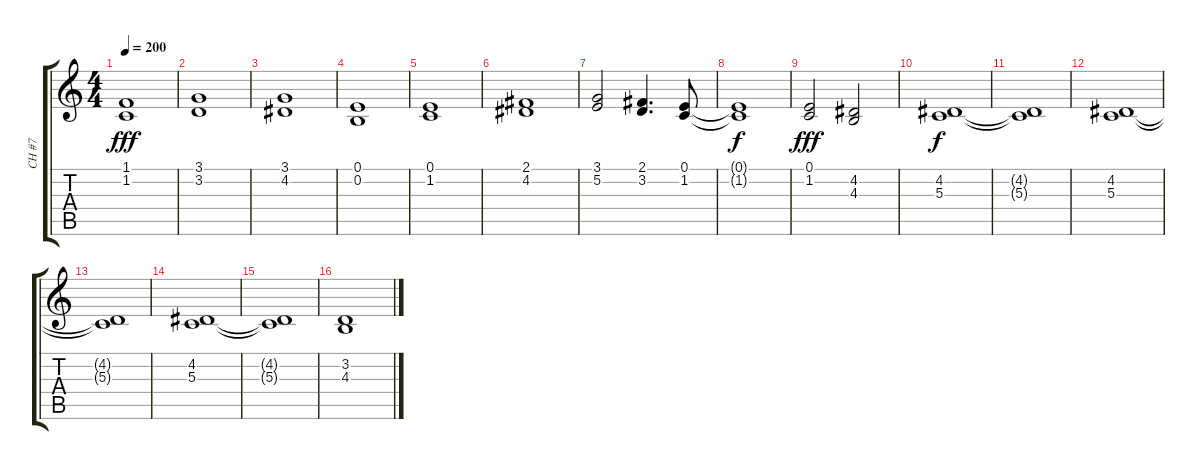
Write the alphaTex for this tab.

\track ("CH #7" "CH #7") {instrument choiraahs}
\staff {score tabs}
\tuning (E4 B3 G3 D3 A2 E2) {hide}
\ts (4 4)
\tempo 200
\clef g2
\ks c
(1.1 1.2).1{dy fff} |
(3.1 3.2).1 |
(3.1 4.2).1 |
(0.1 0.2).1 |
(0.1 1.2).1 |
(2.1 4.2).1 |
(3.1 5.2).2 (2.1 3.2).4{d} (0.1 1.2).8 |
(0.1{t} 1.2{t}).1{dy f} |
(0.1 1.2).2{dy fff} (4.2 4.3).2 |
(4.2 5.3).1{dy f} |
(4.2{t} 5.3{t}).1 |
(4.2 5.3).1 |
(4.2{t} 5.3{t}).1 |
(4.2 5.3).1 |
(4.2{t} 5.3{t}).1 |
(3.2 4.3).1
